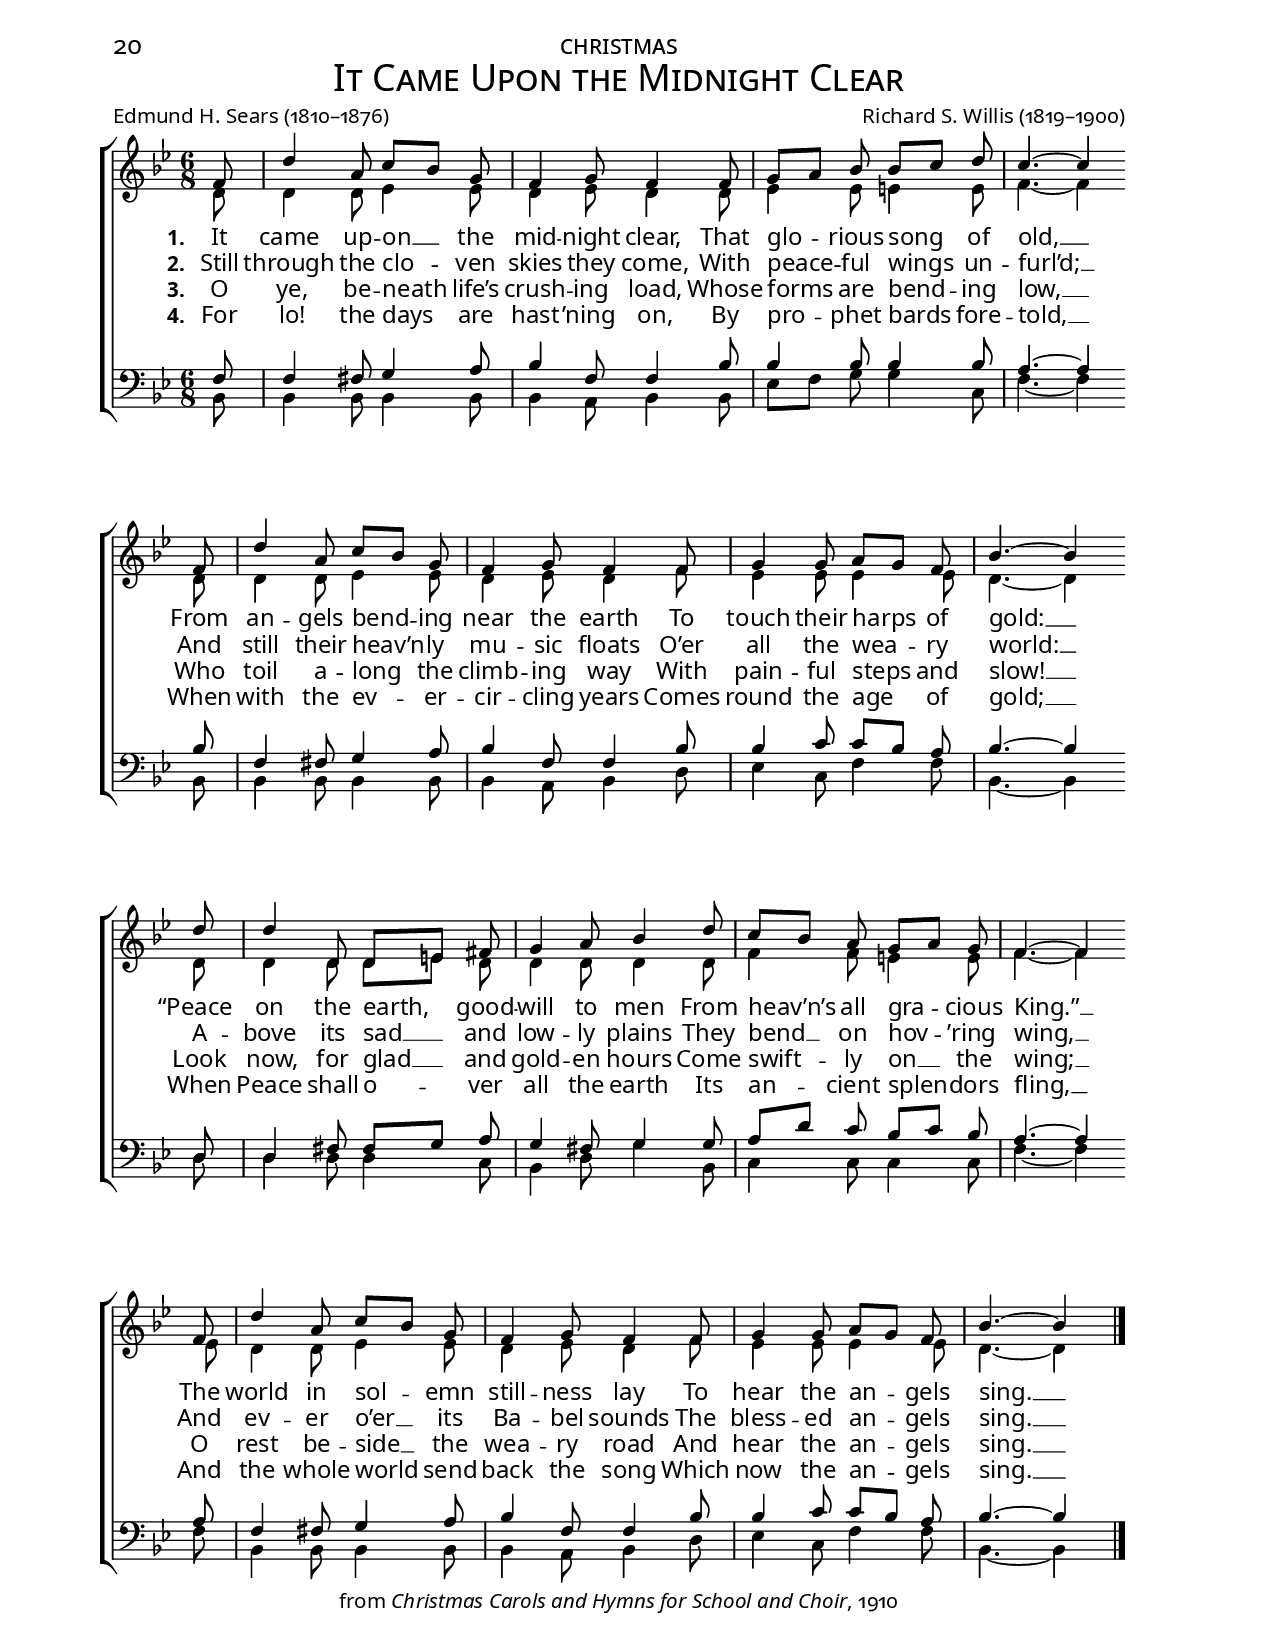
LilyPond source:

\version "2.14.2"
\include "util.ly"
\header {
  title = \markup{\override #'(font-name . "Garamond Premr Pro Smbd Subh"){ \abs-fontsize #18 \smallCapsOldStyle"It Came Upon the Midnight Clear"}}
  poet = \markup\oldStyleNum"Edmund H. Sears (1810–1876)"
  composer = \markup\oldStyleNum"Richard S. Willis (1819–1900)"
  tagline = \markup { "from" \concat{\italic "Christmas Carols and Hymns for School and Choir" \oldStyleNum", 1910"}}
}
\paper {
  paper-height = 11\in
  paper-width = 8.5\in
  indent = 0\in
  %system-system-spacing = #'((basic-distance . 10) (padding . 0))
  %system-system-spacing =
  %  #'((basic-distance . 0)
  %     (minimum-distance . 0)
  %     (padding . -0.35)
  %     (stretchability . 100))
  ragged-last-bottom = ##f
  ragged-bottom = ##f
  two-sided = ##t
  inner-margin = 1\in
  outer-margin = 0.75\in
  top-margin = 0.26\in
  bottom-margin = 0.25\in
  first-page-number = #020
  print-first-page-number = ##t
  headerLine = \markup{ \smallCapsOldStyle"christmas"}
  oddHeaderMarkup = \markup\fill-line{
     \abs-fontsize #12.5
     \combine 
        \fill-line{"" \on-the-fly #print-page-number-check-first
        \oldStylePageNum""
        }
        \fill-line{\headerLine}
  }
  evenHeaderMarkup = \markup {
     \abs-fontsize #12.5
     \combine
        \on-the-fly #print-page-number-check-first
        \oldStylePageNum""
        \fill-line{\headerLine}
  }
}
#(set-global-staff-size 18) \paper{ #(define fonts (make-pango-font-tree "Garamond Premr Pro" "Garamond Premr Pro" "Garamond Premr Pro" (/ 18 20))) }
global = {
  \key bes \major
  \time 6/8
  \autoBeamOff
  \override DynamicLineSpanner #'staff-padding = #0.0
  \override DynamicLineSpanner #'Y-extent = #'(-1 . 1)
}

sopMusic = \relative c' {
  \partial 8 f8 |
  d'4 a8 c[ bes] g8 |
  f4 g8 f4 f8 |
  g[ a] bes bes[ c] d |
  c4.~ c4 \bar""\break
  
  f,8 |
  d'4 a8 c[ bes] g8 |
  f4 g8 f4 f8 |
  g4 g8 a[ g] f |
  bes4.~bes4 | \bar""\break
  
  d8 |
  d4 d,8 d[ e] fis |
  g4 a8 bes4 d8 |
  c[ bes] a g[ a] g |
  f4.~f4 \bar""\break
  
  f8 |
  d'4 a8 c[ bes] g8 |
  f4 g8 f4 f8 |
  g4 g8 a[ g] f |
  bes4.~bes4 \bar "|."
}
sopWords = \lyricmode {
  
}

altoMusic = \relative c' {
  d8 |
  d4 d8 ees4 ees8 |
  d4 ees8 d4 d8 |
  ees4 ees8 e4 e8 |
  f4.~f4 |
  
  d8 |
  d4 d8 ees4 ees8 |
  d4 ees8 d4 f8 |
  ees4 ees8 ees4 ees8 |
  d4.~ d4 |
  
  d8 |
  d4 d8 d[ e] d |
  d4 d8 d4 d8 |
  f4 f8 e4 e8 |
  f4.~ f4 |
  
  ees8 |
  d4 d8 ees4 ees8 |
  d4 ees8 d4 f8 |
  ees4 ees8 ees4 ees8 |
  d4.~ d4 \bar "|."
}
altoWords = \lyricmode {
  \dropLyricsVI
  \set stanza = #"1. "
  It came up -- on __ the mid -- night clear,
  That glo -- rious song of old, __
  From an -- gels bend -- ing near the earth
  To touch their harps of gold: __
  “Peace on the earth, good -- will to men
  From heav’n’s all gra -- cious King.”
__
  The world in sol -- emn still -- ness lay
  To hear the an -- gels sing. __
}
altoWordsII = \lyricmode {
  \dropLyricsVI
  \set stanza = #"2. "
  Still through the clo -- ven skies they come,
  With peace -- ful wings un -- furl’d;
__
  And still their heav’n -- ly mu -- sic floats
  O’er all the wea -- ry world:
__
  A -- bove its sad __ and low -- ly plains
  They bend __ on hov -- ’ring wing, __
  And ev -- er o’er __ its Ba -- bel sounds
  The bless -- ed an -- gels sing. __
}
altoWordsIII = \lyricmode {
  \dropLyricsVI
  \set stanza = #"3. "
  O ye, be -- neath life’s crush -- ing load,
  Whose forms are bend -- ing low, __
  Who toil a -- long the climb -- ing way
  With pain -- ful steps and slow! __
  Look now, for glad __ and gold -- en hours
  Come swift -- ly on __ the wing; __
  O rest be -- side __ the wea -- ry road
  And hear the an -- gels sing. __
}
altoWordsIV = \lyricmode {
  \dropLyricsVI
  \set stanza = #"4. "
  For lo! the days are hast -- ’ning on,
  By pro -- phet bards fore -- told, __
  When with the ev -- er -- cir -- cling years
  Comes round the age of gold; __
  When Peace shall o -- ver all the earth
  Its an -- cient splen -- dors fling, __
  And the whole world send back the song
  Which now the an -- gels sing. __
}

tenorMusic = \relative c {
  f8 |
  f4 fis8 g4 a8 |
  bes4 f8 f4 bes8 |
  bes4 bes8 bes4 bes8 |
  a4.~ a4 |
  
  bes8 |
  f4 fis8 g4 a8 |
  bes4 f8 f4 bes8 |
  bes4 c8 c[ bes] a |
  bes4.~ bes4 |
  
  d,8 |
  d4 fis8 fis[ g] a |
  g4 fis8 g4 g8 |
  a[ d] c bes[ c] bes |
  a4.~ a4 |
  
  a8 |
  f4 fis8 g4 a8 |
  bes4 f8 f4 bes8 |
  bes4 c8 c[ bes] a |
  bes4.~ bes4 \bar "|."
}
tenorWords = \lyricmode {

}

bassMusic = \relative c {
  bes8 |
  bes4 bes8 bes4 bes8 |
  bes4 a8 bes4 bes8 |
  ees[ f] g g4 c,8 |
  f4.~ f4 |
  
  bes,8 |
  bes4 bes8 bes4 bes8 |
  bes4 a8 bes4 d8 |
  ees4 c8 f4 f8 |
  bes,4.~ bes4 |
  
  d8 |
  d4 d8 d4 c8 |
  bes4 d8 g4 bes,8 |
  c4 c8 c4 c8 |
  f4.~ f4 |
  
  f8 |
  bes,4 bes8 bes4 bes8 |
  bes4 a8 bes4 d8 |
  ees4 c8 f4 f8 |
  bes,4.~ bes4 \bar "|."
}
bassWords = \lyricmode {

}

\score {
  <<
   \new ChoirStaff <<
%    \new Lyrics = sopranos \with { \override VerticalAxisGroup #'nonstaff-relatedstaff-spacing = #'((basic-distance . 1)) }
    \new Staff = women <<
      \new Voice = "sopranos" { \voiceOne << \global \sopMusic >> }
      \new Voice = "altos" { \voiceTwo << \global \altoMusic >> }
    >>
    \new Lyrics \with { alignAboveContext = #"women" \override VerticalAxisGroup #'nonstaff-relatedstaff-spacing = #'((basic-distance . 1))} \lyricsto "sopranos" \sopWords
    \new Lyrics = "altosIV"  \with { alignBelowContext = #"women" \override VerticalAxisGroup #'nonstaff-relatedstaff-spacing = #'((basic-distance . 1))} \lyricsto "sopranos" \altoWordsIV
    \new Lyrics = "altosIII"  \with { alignBelowContext = #"women" \override VerticalAxisGroup #'nonstaff-relatedstaff-spacing = #'((basic-distance . 1))} \lyricsto "sopranos" \altoWordsIII
    \new Lyrics = "altosII"  \with { alignBelowContext = #"women" \override VerticalAxisGroup #'nonstaff-relatedstaff-spacing = #'((basic-distance . 1))} \lyricsto "sopranos" \altoWordsII
    \new Lyrics = "altos"  \with { alignBelowContext = #"women" \override VerticalAxisGroup #'nonstaff-relatedstaff-spacing = #'((basic-distance . 1))} \lyricsto "sopranos" \altoWords
   \new Staff = men <<
      \clef bass
      \new Voice = "tenors" { \voiceOne << \global \tenorMusic >> }
      \new Voice = "basses" { \voiceTwo << \global \bassMusic >> }
    >>
    \new Lyrics \with { alignAboveContext = #"men" \override VerticalAxisGroup #'nonstaff-relatedstaff-spacing = #'((basic-distance . 1)) } \lyricsto "tenors" \tenorWords
    \new Lyrics \with { alignBelowContext = #"men" \override VerticalAxisGroup #'nonstaff-relatedstaff-spacing = #'((basic-distance . 1)) } \lyricsto "basses" \bassWords
  >>
%    \new PianoStaff << \new Staff { \new Voice { \pianoRH } } \new Staff { \clef "bass" \pianoLH } >>
  >>
  \layout {
  \context {
    \Lyrics
    \override LyricText #'font-size = #1.3
  }
    \context {
      \Score
      %\override SpacingSpanner #'base-shortest-duration = #(ly:make-moment 1 8)
      %\override SpacingSpanner #'common-shortest-duration = #(ly:make-moment 1 4)
    }
    \context {
      % Remove all empty staves
      % \Staff \RemoveEmptyStaves \override VerticalAxisGroup #'remove-first = ##t
    }
    \context {
      \Lyrics
      \override LyricText #'X-offset = #center-on-word
    }
  }
}

